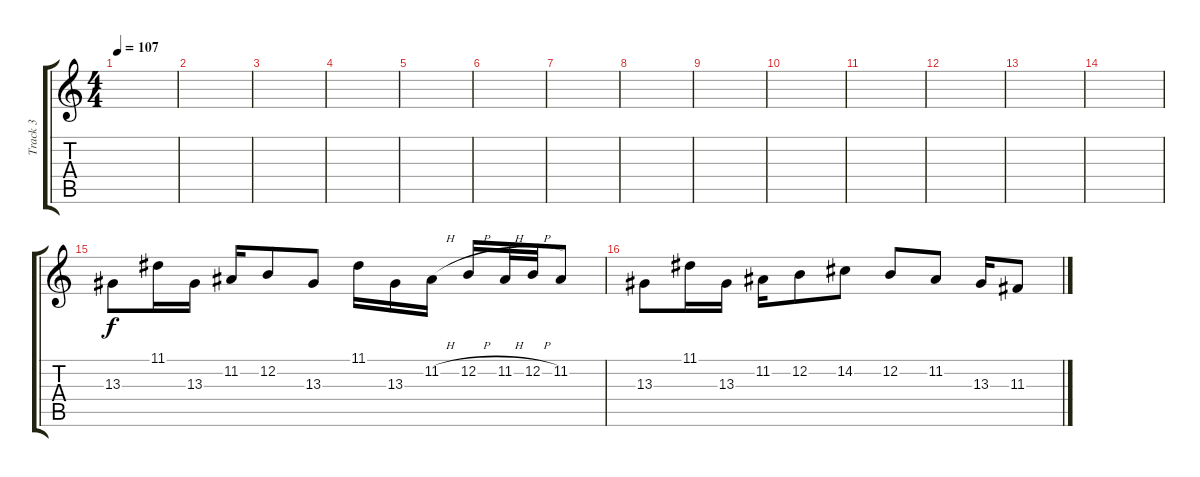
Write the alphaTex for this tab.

\track ("Track 3" "Track 3") {instrument stringensemble1}
\staff {score tabs}
\tuning (E4 B3 G3 D3 A2 E2) {hide}
\ts (4 4)
\tempo 107
\clef g2
\ks c
|
|
|
|
|
|
|
|
|
|
|
|
|
|
13.3.8 11.1.16 13.3.16 11.2.16 12.2.8 13.3.8 11.1.16 13.3.16 11.2{h}.16 12.2{h}.16 11.2{h}.32 12.2{h}.32 11.2.8 |
13.3.8 11.1.16 13.3.16 11.2.16 12.2.8 14.2.8 12.2.8 11.2.8 13.3.16 11.3.8
